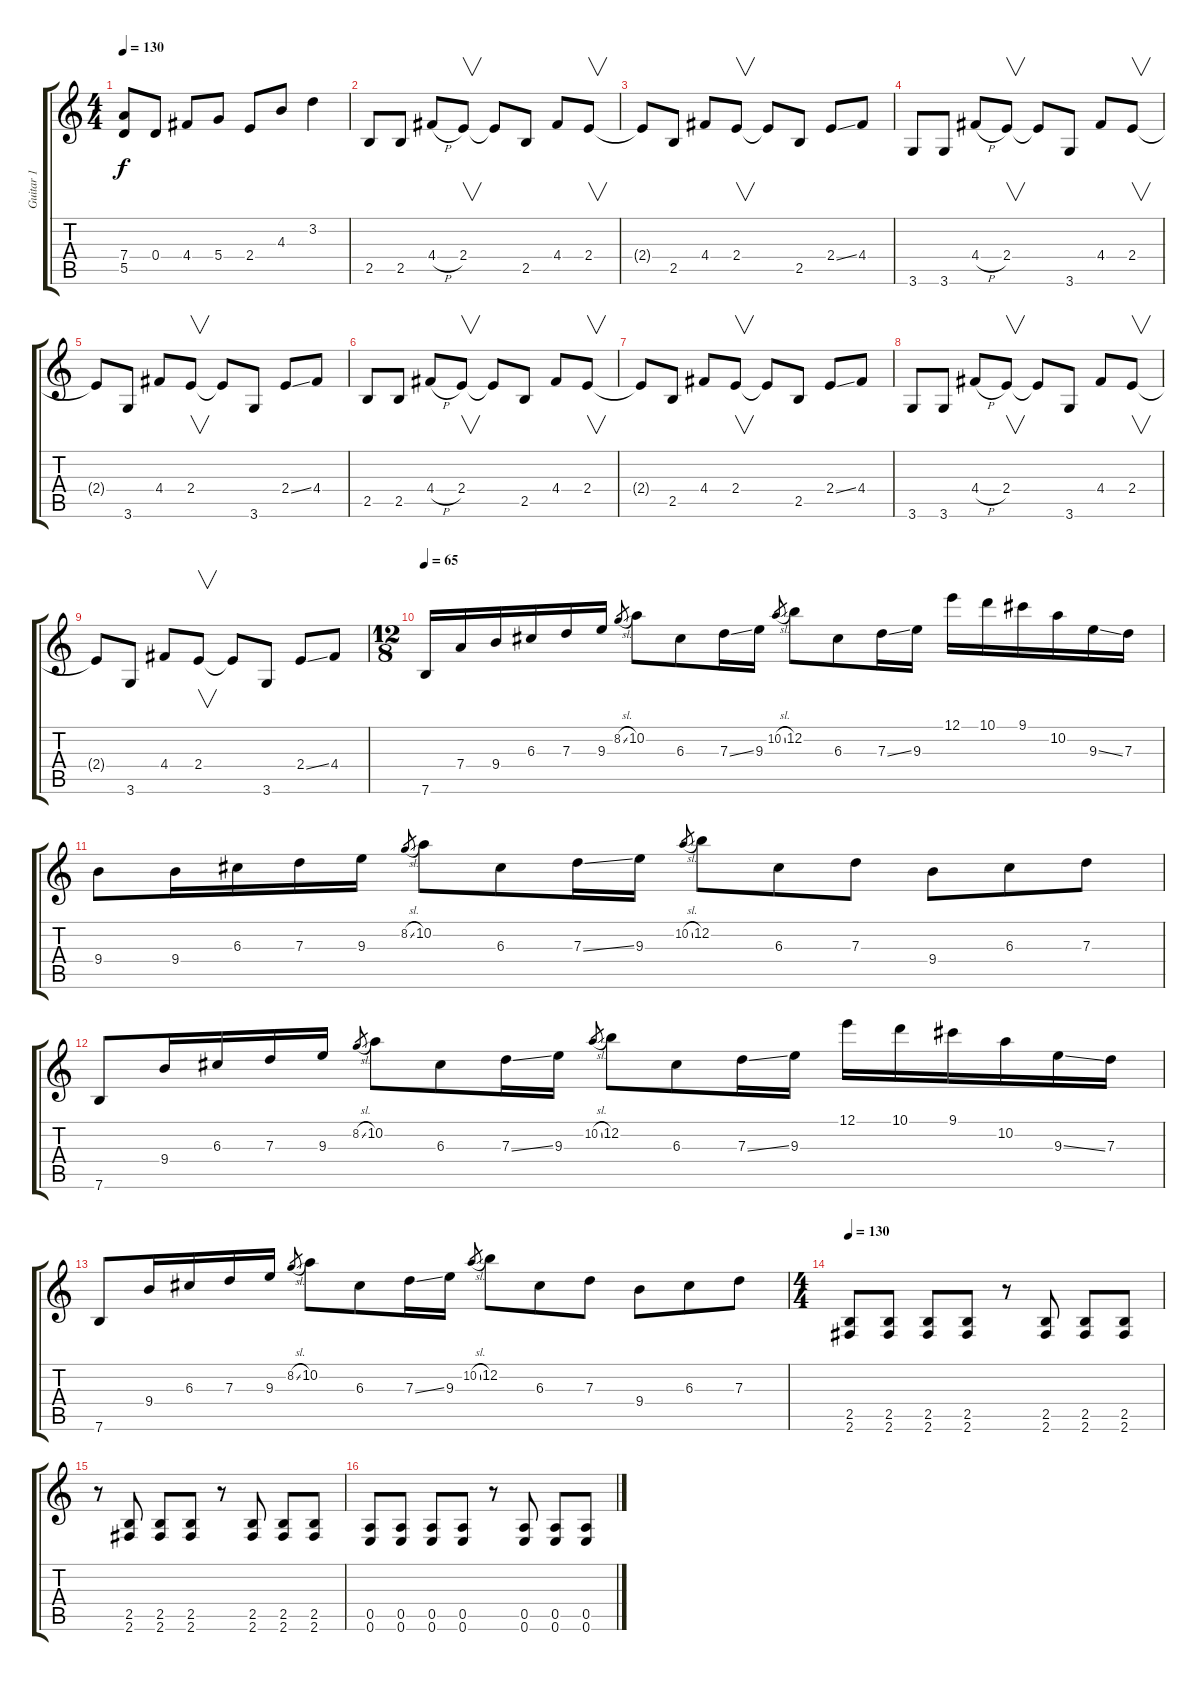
\track ("Guitar 1" "Guitar 1") {instrument overdrivenguitar}
\staff {score tabs}
\tuning (E4 B3 G3 D3 A2 E2) {hide}
\ts (4 4)
\tempo 130
\clef g2
\ks c
(7.4{t} 5.5{t}).8{dy f} 0.4.8 4.4.8 5.4.8 2.4.8 4.3.8 3.2.4 |
2.5.8{instrument distortionguitar} 2.5.8 4.4{h}.8 2.4.8{v} 2.4{t}.8 2.5.8 4.4.8 2.4.8{v} |
2.4{t}.8 2.5.8 4.4.8 2.4.8{v} 2.4{t}.8 2.5.8 2.4{ss}.8 4.4.8 |
3.6.8 3.6.8 4.4{h}.8 2.4.8{v} 2.4{t}.8 3.6.8 4.4.8 2.4.8{v} |
2.4{t}.8 3.6.8 4.4.8 2.4.8{v} 2.4{t}.8 3.6.8 2.4{ss}.8 4.4.8 |
2.5.8 2.5.8 4.4{h}.8 2.4.8{v} 2.4{t}.8 2.5.8 4.4.8 2.4.8{v} |
2.4{t}.8 2.5.8 4.4.8 2.4.8{v} 2.4{t}.8 2.5.8 2.4{ss}.8 4.4.8 |
3.6.8 3.6.8 4.4{h}.8 2.4.8{v} 2.4{t}.8 3.6.8 4.4.8 2.4.8{v} |
2.4{t}.8 3.6.8 4.4.8 2.4.8{v} 2.4{t}.8 3.6.8 2.4{ss}.8 4.4.8 |
\ts (12 8)
\tempo 65
7.6.16 7.4.16 9.4.16 6.3.16 7.3.16 9.3.16 8.2{sl}.8{gr} 10.2.8 6.3.8 7.3{ss}.16 9.3.16 10.2{sl}.8{gr} 12.2.8 6.3.8 7.3{ss}.16 9.3.16 12.1.16 10.1.16 9.1.16 10.2.16 9.3{ss}.16 7.3.16 |
9.4.8 9.4.16 6.3.16 7.3.16 9.3.16 8.2{sl}.8{gr} 10.2.8 6.3.8 7.3{ss}.16 9.3.16 10.2{sl}.8{gr} 12.2.8 6.3.8 7.3.8 9.4.8 6.3.8 7.3.8 |
7.6.8 9.4.16 6.3.16 7.3.16 9.3.16 8.2{sl}.8{gr} 10.2.8 6.3.8 7.3{ss}.16 9.3.16 10.2{sl}.8{gr} 12.2.8 6.3.8 7.3{ss}.16 9.3.16 12.1.16 10.1.16 9.1.16 10.2.16 9.3{ss}.16 7.3.16 |
7.6.8 9.4.16 6.3.16 7.3.16 9.3.16 8.2{sl}.8{gr} 10.2.8 6.3.8 7.3{ss}.16 9.3.16 10.2{sl}.8{gr} 12.2.8 6.3.8 7.3.8 9.4.8 6.3.8 7.3.8 |
\ts (4 4)
\tempo 130
(2.5 2.6).8 (2.5 2.6).8 (2.5 2.6).8 (2.5 2.6).8 r.8 (2.5 2.6).8 (2.5 2.6).8 (2.5 2.6).8 |
r.8 (2.5 2.6).8 (2.5 2.6).8 (2.5 2.6).8 r.8 (2.5 2.6).8 (2.5 2.6).8 (2.5 2.6).8 |
(0.5 0.6).8 (0.5 0.6).8 (0.5 0.6).8 (0.5 0.6).8 r.8 (0.5 0.6).8 (0.5 0.6).8 (0.5 0.6).8
